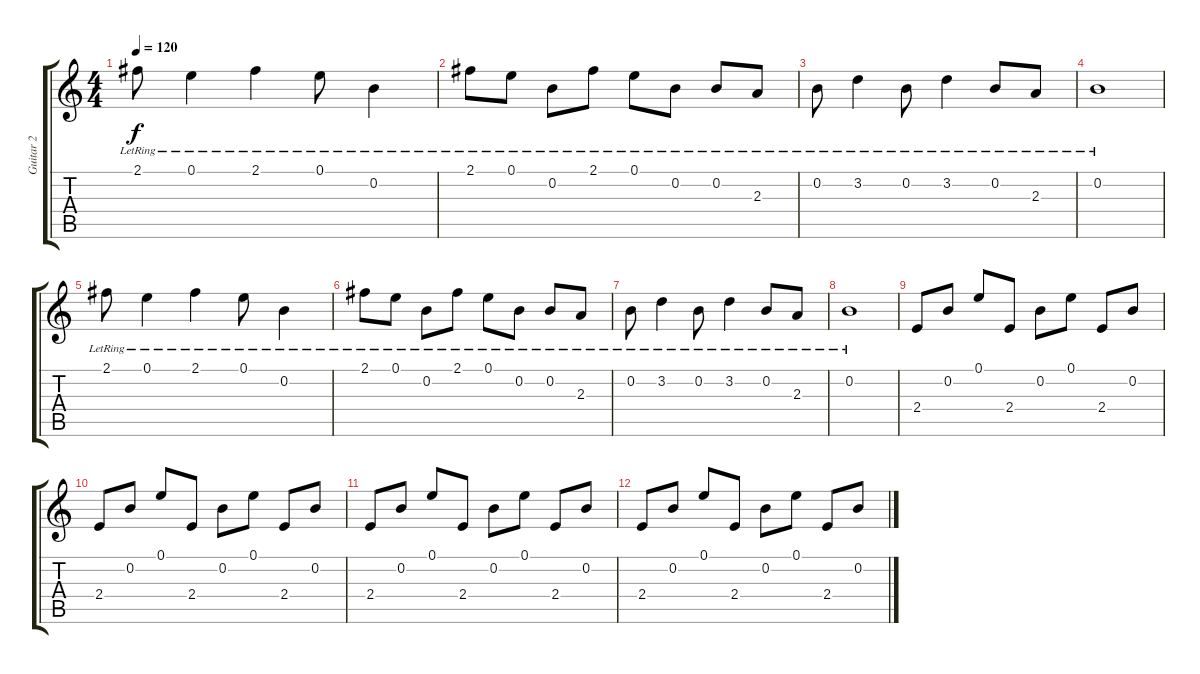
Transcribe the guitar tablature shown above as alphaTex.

\track ("Guitar 2" "Guitar 2") {instrument electricguitarjazz}
\staff {score tabs}
\tuning (E4 B3 G3 D3 A2 E2) {hide}
\ts (4 4)
\tempo 120
\clef g2
\ks c
2.1{lr}.8{dy f} 0.1{lr}.4 2.1{lr}.4 0.1{lr}.8 0.2{lr}.4 |
2.1{lr}.8 0.1{lr}.8 0.2{lr}.8 2.1{lr}.8 0.1{lr}.8 0.2{lr}.8 0.2{lr}.8 2.3{lr}.8 |
0.2{lr}.8 3.2{lr}.4 0.2{lr}.8 3.2{lr}.4 0.2{lr}.8 2.3{lr}.8 |
0.2{lr}.1 |
2.1{lr}.8 0.1{lr}.4 2.1{lr}.4 0.1{lr}.8 0.2{lr}.4 |
2.1{lr}.8 0.1{lr}.8 0.2{lr}.8 2.1{lr}.8 0.1{lr}.8 0.2{lr}.8 0.2{lr}.8 2.3{lr}.8 |
0.2{lr}.8 3.2{lr}.4 0.2{lr}.8 3.2{lr}.4 0.2{lr}.8 2.3{lr}.8 |
0.2{lr}.1 |
2.4.8 0.2.8 0.1.8 2.4.8 0.2.8 0.1.8 2.4.8 0.2.8 |
2.4.8 0.2.8 0.1.8 2.4.8 0.2.8 0.1.8 2.4.8 0.2.8 |
2.4.8 0.2.8 0.1.8 2.4.8 0.2.8 0.1.8 2.4.8 0.2.8 |
2.4.8 0.2.8 0.1.8 2.4.8 0.2.8 0.1.8 2.4.8 0.2.8
